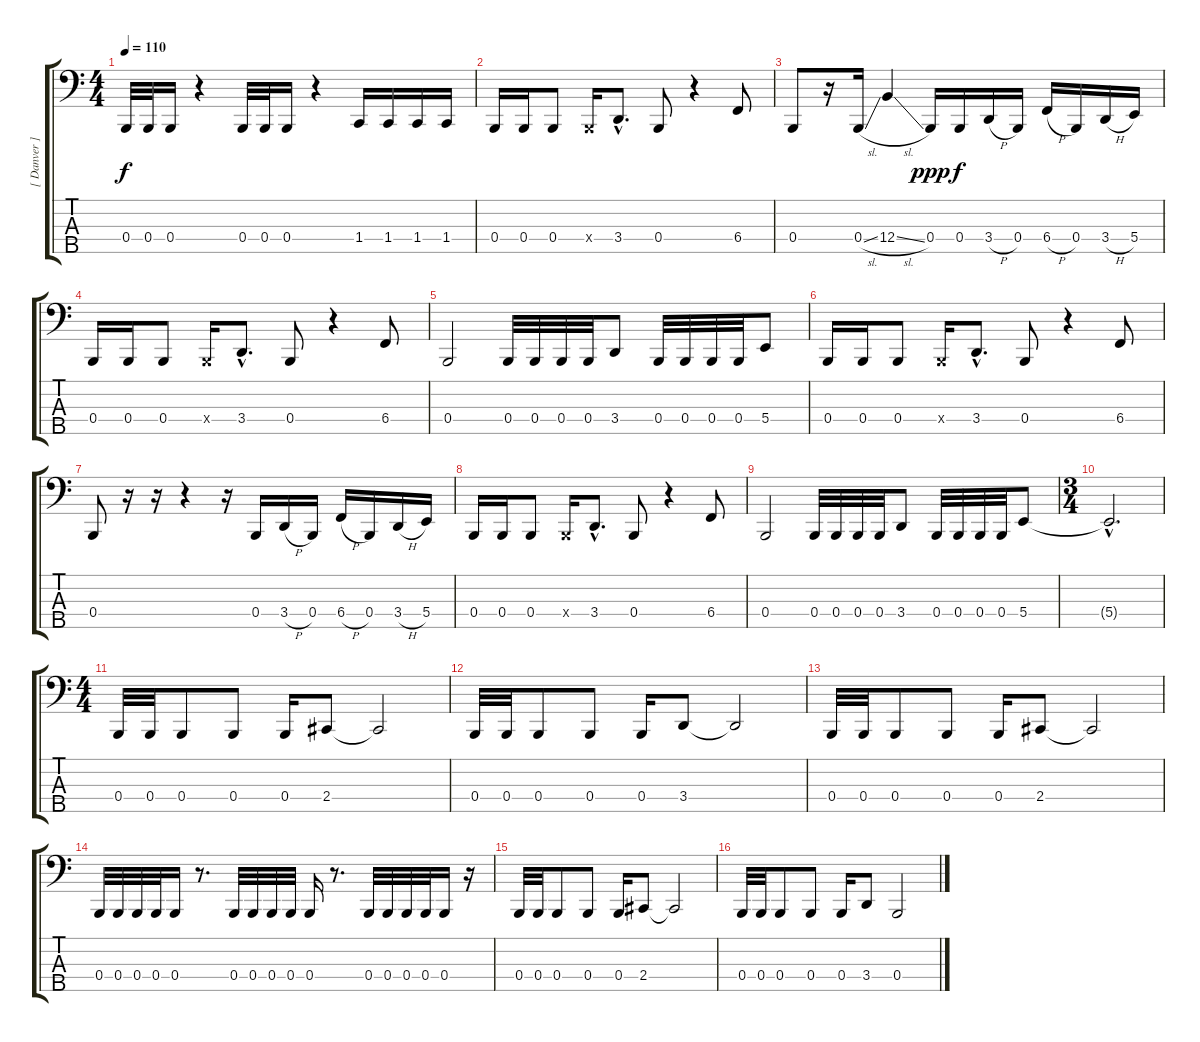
\track ("[ Danver ]" "[ Danver ]") {instrument electricbasspick}
\staff {score tabs}
\tuning (E2 B1 Gb1 B0 Ab0) {hide}
\ts (4 4)
\tempo 110
\clef f4
\ks c
0.4.32{dy f} 0.4.32 0.4.16 r.4 0.4.32 0.4.32 0.4.16 r.4 1.4.16 1.4.16 1.4.16 1.4.16 |
0.4.16 0.4.16 0.4.8 0.4{x}.16 3.4{hac}.8{d} 0.4.8 r.4 6.4.8 |
0.4.8 r.16 0.4{sl}.16 12.4{sl}.4 0.4.16{dy ppp} 0.4.16{dy f} 3.4{h}.16 0.4.16 6.4{h}.16 0.4.16 3.4{h}.16 5.4.16 |
0.4.16 0.4.16 0.4.8 0.4{x}.16 3.4{hac}.8{d} 0.4.8 r.4 6.4.8 |
0.4.2 0.4.32 0.4.32 0.4.32 0.4.32 3.4.8 0.4.32 0.4.32 0.4.32 0.4.32 5.4.8 |
0.4.16 0.4.16 0.4.8 0.4{x}.16 3.4{hac}.8{d} 0.4.8 r.4 6.4.8 |
0.4.8 r.16 r.16 r.4 r.16 0.4.16 3.4{h}.16 0.4.16 6.4{h}.16 0.4.16 3.4{h}.16 5.4.16 |
0.4.16 0.4.16 0.4.8 0.4{x}.16 3.4{hac}.8{d} 0.4.8 r.4 6.4.8 |
0.4.2 0.4.32 0.4.32 0.4.32 0.4.32 3.4.8 0.4.32 0.4.32 0.4.32 0.4.32 5.4.8 |
\ts (3 4)
5.4{hac t}.2{d} |
\ts (4 4)
0.4.32 0.4.32 0.4.8 0.4.8 0.4.16 2.4.8 2.4{t}.2 |
0.4.32 0.4.32 0.4.8 0.4.8 0.4.16 3.4.8 3.4{t}.2 |
0.4.32 0.4.32 0.4.8 0.4.8 0.4.16 2.4.8 2.4{t}.2 |
0.4.32 0.4.32 0.4.32 0.4.32 0.4.16 r.8{d} 0.4.32 0.4.32 0.4.32 0.4.32 0.4.16 r.8{d} 0.4.32 0.4.32 0.4.32 0.4.32 0.4.16 r.16 |
0.4.32 0.4.32 0.4.8 0.4.8 0.4.16 2.4.8 2.4{t}.2 |
0.4.32 0.4.32 0.4.8 0.4.8 0.4.16 3.4.8 0.4.2
